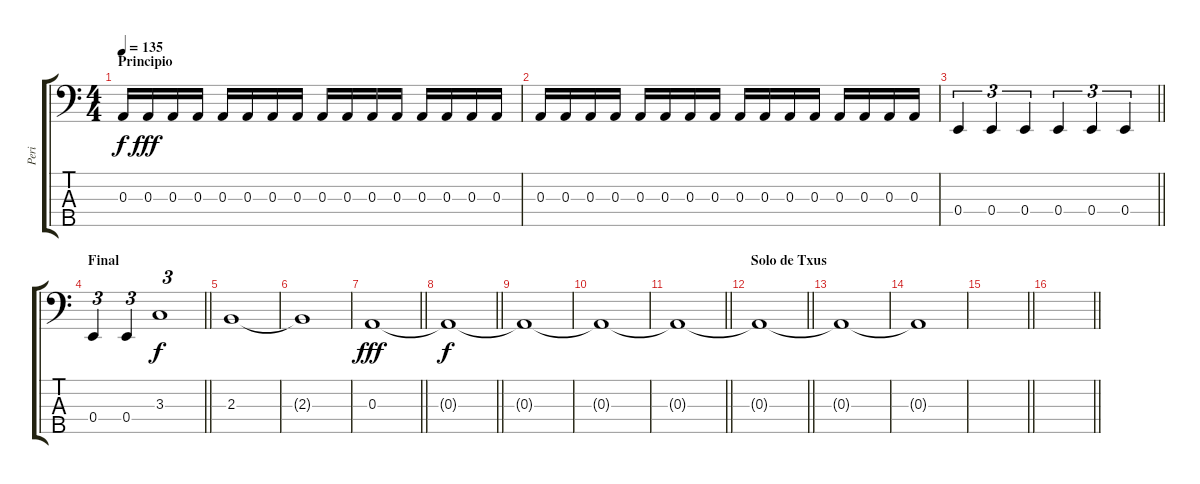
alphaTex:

\track ("Peri" "Peri") {instrument electricbassfinger}
\staff {score tabs}
\tuning (G2 D2 A1 E1 B0) {hide}
\ts (4 4)
\section ("" "Principio")
\tempo 135
\clef f4
\ks c
0.3.16{dy f} 0.3.16{dy fff} 0.3.16 0.3.16 0.3.16 0.3.16 0.3.16 0.3.16 0.3.16 0.3.16 0.3.16 0.3.16 0.3.16 0.3.16 0.3.16 0.3.16 |
0.3.16 0.3.16 0.3.16 0.3.16 0.3.16 0.3.16 0.3.16 0.3.16 0.3.16 0.3.16 0.3.16 0.3.16 0.3.16 0.3.16 0.3.16 0.3.16 |
\barLineRight lightlight
0.4.4{tu (3 2)} 0.4.4{tu (3 2)} 0.4.4{tu (3 2)} 0.4.4{tu (3 2)} 0.4.4{tu (3 2)} 0.4.4{tu (3 2)} |
\section ("" "Final")
\barLineRight lightlight
0.4.4{tu (3 2)} 0.4.4{tu (3 2)} 3.3.1{tu (3 2) dy f} |
2.3.1 |
2.3{t}.1 |
\barLineRight lightlight
0.3.1{dy fff} |
\barLineRight lightlight
0.3{t}.1{dy f} |
0.3{t}.1 |
0.3{t}.1{volume 3} |
\barLineRight lightlight
0.3{t}.1 |
\section ("" "Solo de Txus")
\barLineRight lightlight
0.3{t}.1 |
0.3{t}.1 |
0.3{t}.1 |
\barLineRight lightlight
|
\barLineRight lightlight
